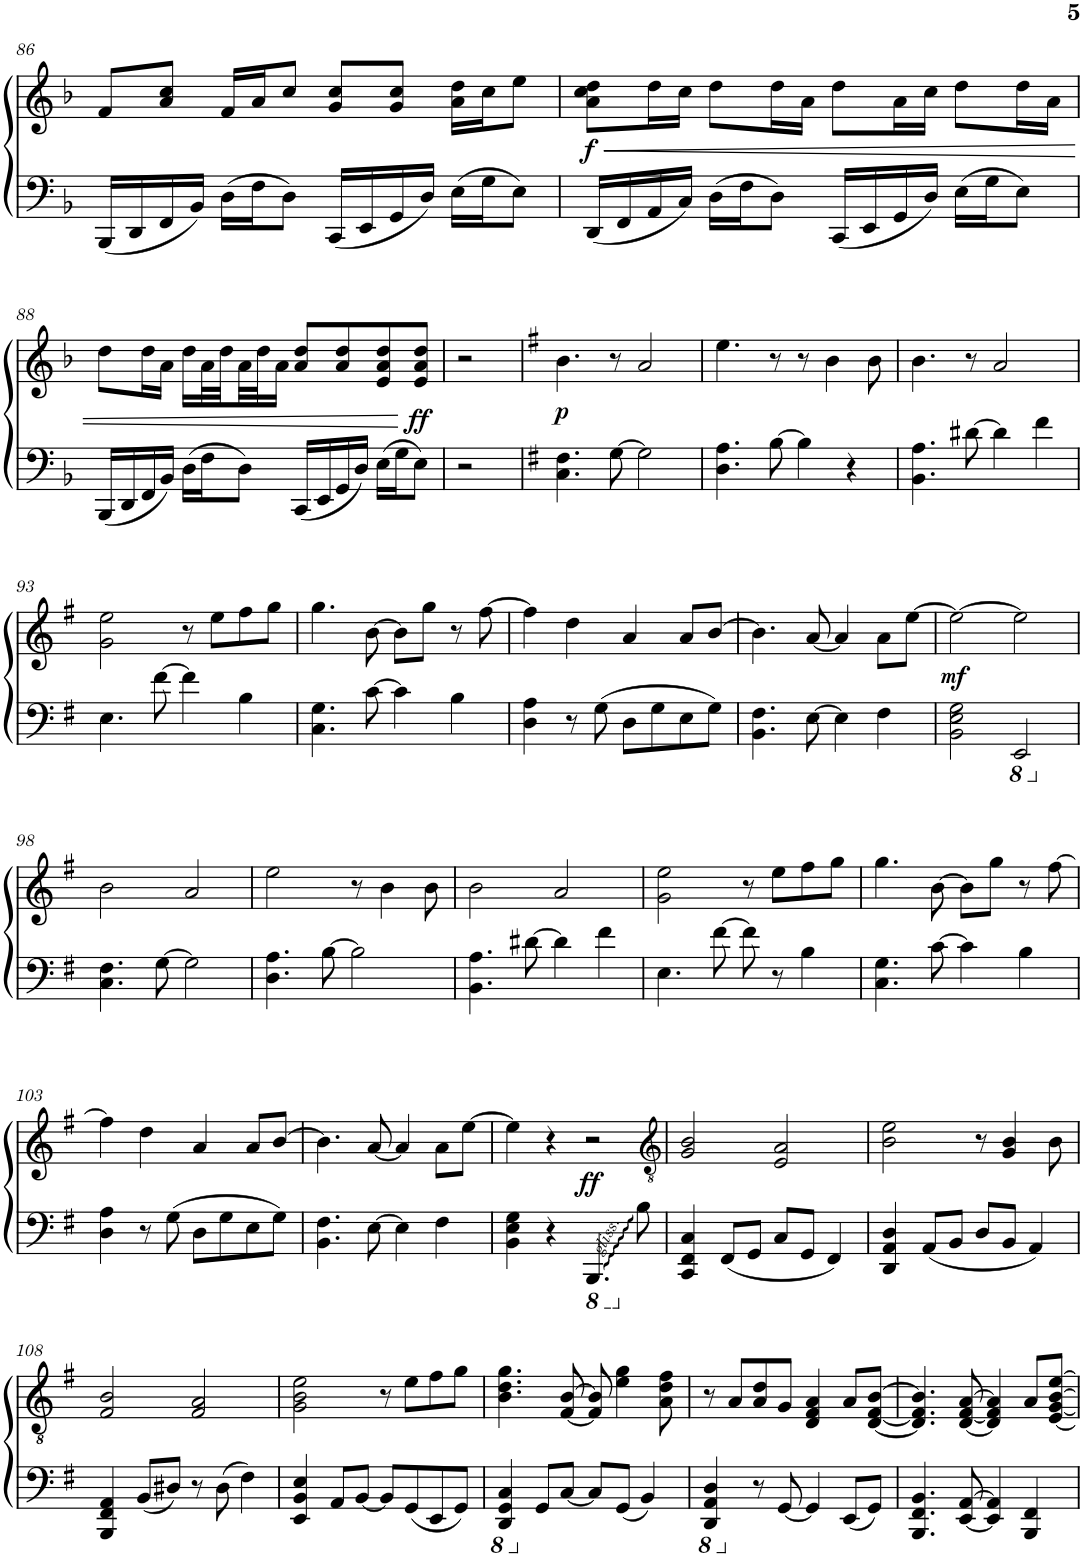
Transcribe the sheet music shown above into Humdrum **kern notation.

**kern	**kern	**dynam
*part2	*part1	*part1
*staff2	*staff1	*staff1
*I"Piano, Left Hand	*I"Piano, Right Hand	*
*I'Pno	*I'Pno	*
!!LO:PB:g=z
*clefF4	*clefG2	*
*k[b-]	*k[b-]	*
*M4/4	*M4/4	*
=86	=86	=86
(16BBB-/LL	8f/L	.
16DD/	.	.
16FF/	8a/ 8cc/J	.
16BB-/JJ)	.	.
(16D\LL	16f/LL	.
16F\J	16a/J	.
8D\J)	8cc/J	.
(16CC/LL	8g/ 8cc/L	.
16EE/	.	.
16GG/	8g/ 8cc/J	.
16D/JJ)	.	.
(16E\LL	16a\ 16dd\LL	.
16G\J	16cc\J	.
8E\J)	8ee\J	.
=87	=87	=87
!	!	!LO:HP:b
!	!	!LO:DY:n=1:b
(16DD/LL	8a\ 8cc\ 8dd\L	< f
16FF/	.	.
16AA/	16dd\L	.
16C/JJ)	16cc\JJ	.
(16D\LL	8dd\L	.
16F\J	.	.
8D\J)	16dd\L	.
.	16a\JJ	.
(16CC/LL	8dd\L	.
16EE/	.	.
16GG/	16a\L	.
16D/JJ)	16cc\JJ	.
(16E\LL	8dd\L	.
16G\J	.	.
8E\J)	16dd\L	.
.	16a\JJ	.
!!LO:LB:g=z
=88	=88	=88
(16BBB-/LL	8dd\L	.
16DD/	.	.
16FF/	16dd\L	.
16BB-/JJ)	16a\JJ	.
(16D\LL	16dd\LL	.
16F\J	32a\L	.
.	32dd\	.
8D\J)	32a\	.
.	32dd\J	.
.	16a\JJ	.
(16CC/LL	8a/ 8dd/L	.
16EE/	.	.
16GG/	8a/ 8dd/	.
16D/JJ)	.	.
(16E\LL	8e/ 8a/ 8dd/	.
16G\J	.	.
!	!	!LO:DY:n=1:b
8E\J)	8e/ 8a/ 8dd/J	[ ff
=89	=89	=89
2r	2r	.
=90	=90	=90
*k[f#]	*k[f#]	*
!	!	!LO:DY:b
4.C\ 4.F#\	4.b\	p
[8G\	8r	.
2G\]	2a/	.
=91	=91	=91
4.D\ 4.A\	4.ee\	.
[8B\	8r	.
4B\]	8r	.
.	4b\	.
4r	.	.
.	8b\	.
=92	=92	=92
4.BB\ 4.A\	4.b\	.
[8d#X\	8r	.
4d#\]	2a/	.
4f#\	.	.
!!LO:LB:g=z
=93	=93	=93
4.E\	2g\ 2ee\	.
[8f#\	.	.
4f#\]	8r	.
.	8ee\L	.
4B\	8ff#\	.
.	8gg\J	.
=94	=94	=94
4.C\ 4.G\	4.gg\	.
[8c\	[8b\	.
4c\]	8b\L]	.
.	8gg\J	.
4B\	8r	.
.	[8ff#\	.
=95	=95	=95
4D\ 4A\	4ff#\]	.
8r	4dd\	.
(8G\	.	.
8D\L	4a/	.
8G\	.	.
8E\	8a/L	.
8G\J)	[8b/J	.
=96	=96	=96
4.BB\ 4.F#\	4.b\]	.
[8E\	[8a/	.
4E\]	4a/]	.
4F#\	8a\L	.
.	[8ee\J	.
=97	=97	=97
!	!	!LO:DY:b
2BB\ 2E\ 2G\	2ee\_	mf
*8ba	*	*
2EEE/	2ee\]	.
!!LO:LB:g=z
=98	=98	=98
*X8ba	*	*
4.C\ 4.F#\	2b\	.
[8G\	.	.
2G\]	2a/	.
=99	=99	=99
4.D\ 4.A\	2ee\	.
[8B\	.	.
2B\]	8r	.
.	4b\	.
.	8b\	.
=100	=100	=100
4.BB\ 4.A\	2b\	.
[8d#X\	.	.
4d#\]	2a/	.
4f#\	.	.
=101	=101	=101
4.E\	2g\ 2ee\	.
[8f#\	.	.
8f#\]	8r	.
8r	8ee\L	.
4B\	8ff#\	.
.	8gg\J	.
=102	=102	=102
4.C\ 4.G\	4.gg\	.
[8c\	[8b\	.
4c\]	8b\L]	.
.	8gg\J	.
4B\	8r	.
.	[8ff#\	.
!!LO:LB:g=z
=103	=103	=103
4D\ 4A\	4ff#\]	.
8r	4dd\	.
(8G\	.	.
8D\L	4a/	.
8G\	.	.
8E\	8a/L	.
8G\J)	[8b/J	.
=104	=104	=104
4.BB\ 4.F#\	4.b\]	.
[8E\	[8a/	.
4E\]	4a/]	.
4F#\	8a\L	.
.	[8ee\J	.
=105	=105	=105
4BB\ 4E\ 4G\	4ee\]	.
4r	4r	.
*8ba	*	*
!	!	!LO:DY:b
4.BBBB/	2r	ff
*X8ba	*	*
8B\	.	.
=106	=106	=106
*	*clefGv2	*
4CC/ 4FF#/ 4C/	2G/ 2B/	.
(8FF#/L	.	.
8GG/J	.	.
8C/L	2E/ 2A/	.
8GG/J	.	.
4FF#/)	.	.
=107	=107	=107
4DD/ 4AA/ 4D/	2B\ 2e\	.
(8AA/L	.	.
8BB/J	.	.
8D/L	8r	.
8BB/J	4G/ 4B/	.
4AA/)	.	.
.	8B\	.
!!LO:LB:g=z
=108	=108	=108
4BBB/ 4FF#/ 4AA/	2F#/ 2B/	.
(8BB/L	.	.
8D#X/J)	.	.
8r	2F#/ 2A/	.
(8D#\	.	.
4F#\)	.	.
=109	=109	=109
4EE/ 4BB/ 4E/	2G\ 2B\ 2e\	.
8AA/L	.	.
[8BB/J	.	.
8BB/L]	8r	.
(8GG/	8e\L	.
8EE/	8f#\	.
8GG/J)	8g\J	.
=110	=110	=110
*8ba	*	*
4DDD/ 4GGG/ 4CC/	4.B\ 4.d\ 4.g\	.
*X8ba	*	*
8GG/L	.	.
[8C/J	[8F#/ [8B/	.
8C/L]	8F#/] 8B/]	.
(8GG/J	4e\ 4g\	.
4BB/)	.	.
.	8A\ 8d\ 8f#\	.
=111	=111	=111
*8ba	*	*
4DDD/ 4AAA/ 4DD/	8r	.
.	8A/L	.
*X8ba	*	*
8r	8A/ 8d/	.
[8GG/	8G/J	.
4GG/]	4D/ 4F#/ 4A/	.
(8EE/L	8A/L	.
8GG/J)	[8D/ [8F#/ [8B/J	.
=112	=112	=112
4.BBB/ 4.FF#/ 4.BB/	4.D/] 4.F#/] 4.B/]	.
[8EE/ [8AA/	[8D/ [8F#/ [8A/	.
4EE/] 4AA/]	4D/] 4F#/] 4A/]	.
4BBB/ 4FF#/	8A/L	.
.	[8E/ [8G/ [8B/ [8e/J	.
=	=	=
*-	*-	*-
